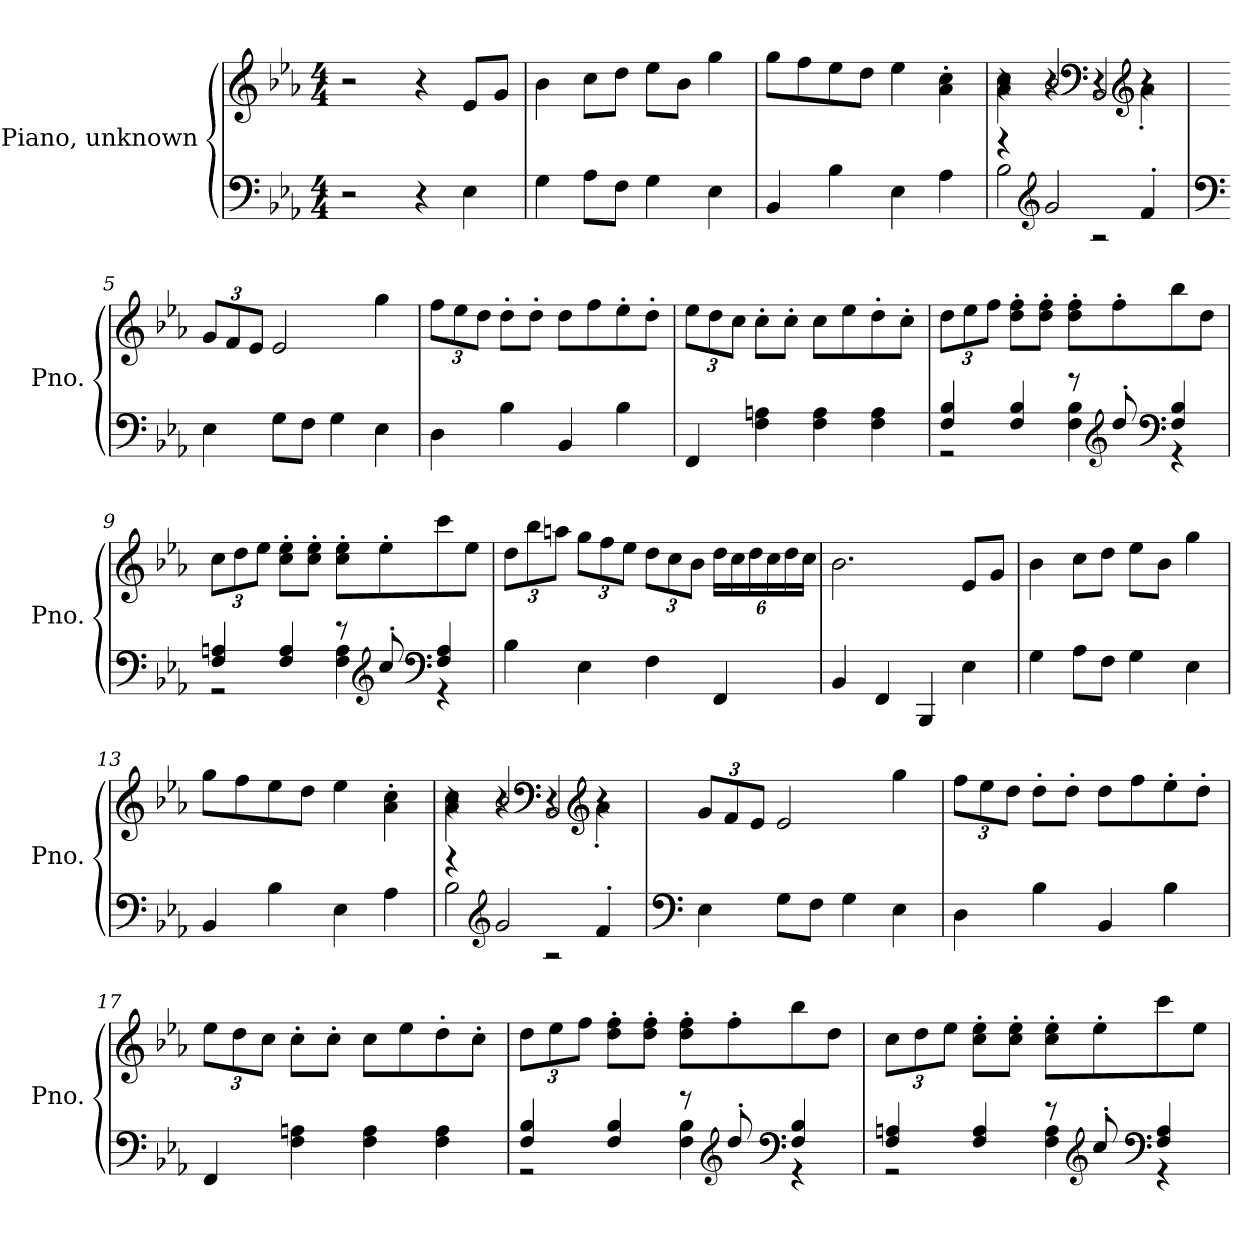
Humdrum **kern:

**kern	**kern
*part1	*part1
*staff2	*staff1
*I"Piano, unknown	*
*I'Pno.	*
*clefF4	*clefG2
*k[b-e-a-]	*k[b-e-a-]
*M4/4	*M4/4
*MM120	*MM120
=1	=1
2r	2r
4r	4r
4E-\	8e-/L
.	8g/J
=2	=2
4G\	4b-\
8A-\L	8cc\L
8F\J	8dd\J
4G\	8ee-\L
.	8b-\J
4E-\	4gg\
=3	=3
4BB-/	8gg\L
.	8ff\
4B-\	8ee-\
.	8dd\J
4E-\	4ee-\
4A-\	4a-\' 4cc\'
=4	=4
*^	*^
*	*	*	*^
4r	2B-\	4r	4a-\ 4cc\	2r
*clefG2	*	*	*	*
2g/	.	2b-/	4r	.
*	*	*clefF4	*	*
.	2r	.	4r	2BB-/
*	*	*clefG2	*	*
4f'/	.	4r	4a-'\	.
*v	*v	*	*	*
*	*v	*v	*v
=5	=5
*clefF4	*
*	*Xbrackettup
4E-\	12g/L
.	12f/
.	12e-/J
8G\L	2e-/
8F\J	.
4G\	.
4E-\	4gg\
!!LO:LB:g=z
=6	=6
4D\	12ff\L
.	12ee-\
.	12dd\J
4B-\	8dd'\L
.	8dd'\J
4BB-/	8dd\L
.	8ff\
4B-\	8ee-'\
.	8dd'\J
=7	=7
4FF/	12ee-\L
.	12dd\
.	12cc\J
4F\ 4An\	8cc'\L
.	8cc'\J
4F\ 4A\	8cc\L
.	8ee-\
4F\ 4A\	8dd'\
.	8cc'\J
=8	=8
*^	*
4F/ 4B-/	2r	12dd\L
.	.	12ee-\
.	.	12ff\J
4F/ 4B-/	.	8dd\' 8ff\'L
.	.	8dd\' 8ff\'J
8r	4F\ 4B-\	8dd\' 8ff\'L
*clefG2	*	*
8dd'/	.	8ff'\
*clefF4	*	*
4F/ 4B-/	4r	8bb-\
.	.	8dd\J
!!LO:LB:g=z
=9	=9	=9
4F/ 4An/	2r	12cc\L
.	.	12dd\
.	.	12ee-\J
4F/ 4A/	.	8cc\' 8ee-\'L
.	.	8cc\' 8ee-\'J
8r	4F\ 4A\	8cc\' 8ee-\'L
*clefG2	*	*
8cc'/	.	8ee-'\
*clefF4	*	*
4F/ 4A/	4r	8ccc\
.	.	8ee-\J
*v	*v	*
=10	=10
4B-\	12dd\L
.	12bb-\
.	12aan\J
4E-\	12gg\L
.	12ff\
.	12ee-\J
4F\	12dd\L
.	12cc\
.	12b-\J
4FF/	24dd\LL
.	24cc\
.	24dd\
.	24cc\
.	24dd\
.	24cc\JJ
=11	=11
4BB-/	2.b-\
4FF/	.
4BBB-/	.
4E-\	8e-/L
.	8g/J
=12	=12
4G\	4b-\
8A-\L	8cc\L
8F\J	8dd\J
4G\	8ee-\L
.	8b-\J
4E-\	4gg\
!!LO:LB:g=z
=13	=13
4BB-/	8gg\L
.	8ff\
4B-\	8ee-\
.	8dd\J
4E-\	4ee-\
4A-\	4a-\' 4cc\'
=14	=14
*^	*^
*	*	*	*^
4r	2B-\	4r	4a-\ 4cc\	2r
*clefG2	*	*	*	*
2g/	.	2b-/	4r	.
*	*	*clefF4	*	*
.	2r	.	4r	2BB-/
*	*	*clefG2	*	*
4f'/	.	4r	4a-'\	.
*v	*v	*	*	*
*	*v	*v	*v
=15	=15
*clefF4	*
4E-\	12g/L
.	12f/
.	12e-/J
8G\L	2e-/
8F\J	.
4G\	.
4E-\	4gg\
=16	=16
4D\	12ff\L
.	12ee-\
.	12dd\J
4B-\	8dd'\L
.	8dd'\J
4BB-/	8dd\L
.	8ff\
4B-\	8ee-'\
.	8dd'\J
=17	=17
4FF/	12ee-\L
.	12dd\
.	12cc\J
4F\ 4An\	8cc'\L
.	8cc'\J
4F\ 4A\	8cc\L
.	8ee-\
4F\ 4A\	8dd'\
.	8cc'\J
!!LO:LB:g=z
=18	=18
*^	*
4F/ 4B-/	2r	12dd\L
.	.	12ee-\
.	.	12ff\J
4F/ 4B-/	.	8dd\' 8ff\'L
.	.	8dd\' 8ff\'J
8r	4F\ 4B-\	8dd\' 8ff\'L
*clefG2	*	*
8dd'/	.	8ff'\
*clefF4	*	*
4F/ 4B-/	4r	8bb-\
.	.	8dd\J
=19	=19	=19
4F/ 4An/	2r	12cc\L
.	.	12dd\
.	.	12ee-\J
4F/ 4A/	.	8cc\' 8ee-\'L
.	.	8cc\' 8ee-\'J
8r	4F\ 4A\	8cc\' 8ee-\'L
*clefG2	*	*
8cc'/	.	8ee-'\
*clefF4	*	*
4F/ 4A/	4r	8ccc\
.	.	8ee-\J
*v	*v	*
=	=
*-	*-
